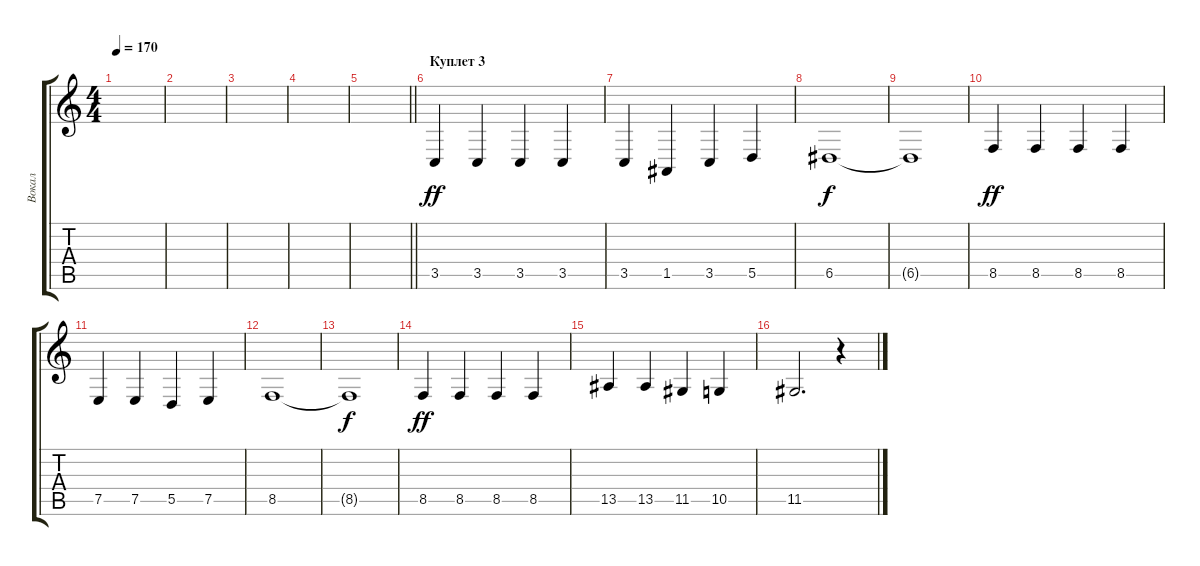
\track ("Вокал" "Вокал") {instrument tuba}
\staff {score tabs}
\tuning (E4 B3 G3 D3 A2 E2) {hide}
\ts (4 4)
\tempo 170
\clef g2
\ks c
|
|
|
|
\barLineRight lightlight
|
\section ("" "Куплет 3")
3.5.4{dy ff} 3.5.4 3.5.4 3.5.4 |
3.5.4 1.5.4 3.5.4 5.5.4 |
6.5.1{dy f} |
6.5{t}.1 |
8.5.4{dy ff} 8.5.4 8.5.4 8.5.4 |
7.5.4 7.5.4 5.5.4 7.5.4 |
8.5.1 |
8.5{t}.1{dy f} |
8.5.4{dy ff} 8.5.4 8.5.4 8.5.4 |
13.5.4 13.5.4 11.5.4 10.5.4 |
11.5.2{d} r.4
